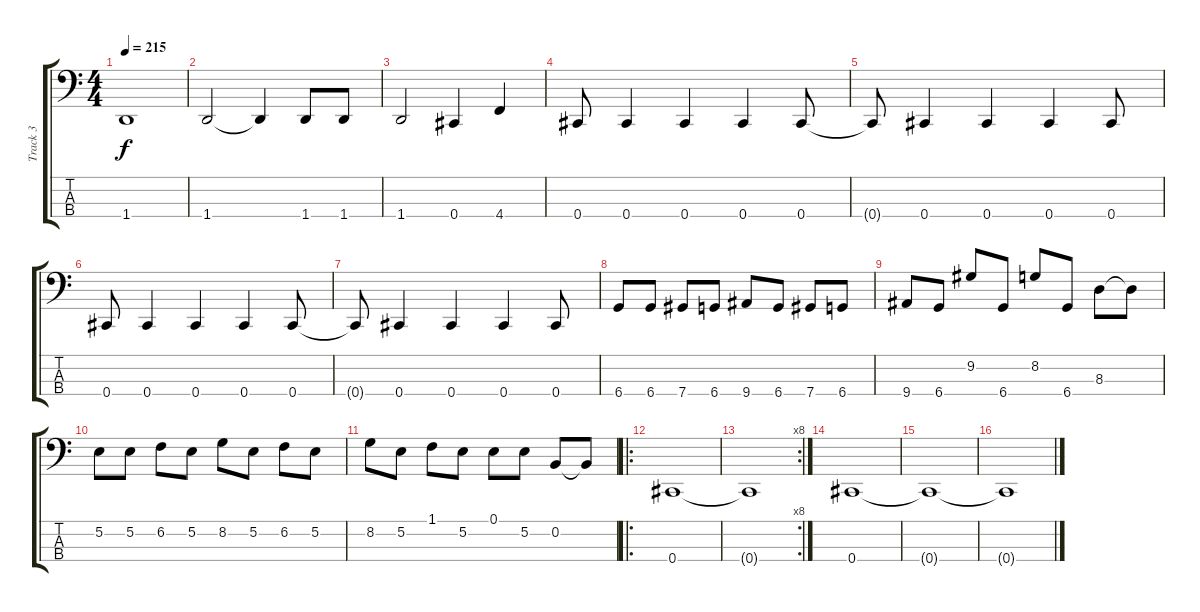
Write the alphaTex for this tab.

\track ("Track 3" "Track 3") {instrument electricbasspick}
\staff {score tabs}
\tuning (E2 B1 Gb1 Db1) {hide}
\ts (4 4)
\tempo 215
\clef f4
\ks c
1.4.1{dy f} |
1.4.2 1.4{t}.4 1.4.8 1.4.8 |
1.4.2 0.4.4 4.4.4 |
0.4.8 0.4.4 0.4.4 0.4.4 0.4.8 |
0.4{t}.8 0.4.4 0.4.4 0.4.4 0.4.8 |
0.4.8 0.4.4 0.4.4 0.4.4 0.4.8 |
0.4{t}.8 0.4.4 0.4.4 0.4.4 0.4.8 |
6.4.8 6.4.8 7.4.8 6.4.8 9.4.8 6.4.8 7.4.8 6.4.8 |
9.4.8 6.4.8 9.2.8 6.4.8 8.2.8 6.4.8 8.3.8 8.3{t}.8 |
5.2.8 5.2.8 6.2.8 5.2.8 8.2.8 5.2.8 6.2.8 5.2.8 |
8.2.8 5.2.8 1.1.8 5.2.8 0.1.8 5.2.8 0.2.8 0.2{t}.8 |
\ro
0.4.1 |
\rc 8
0.4{t}.1 |
0.4.1 |
0.4{t}.1 |
0.4{t}.1
